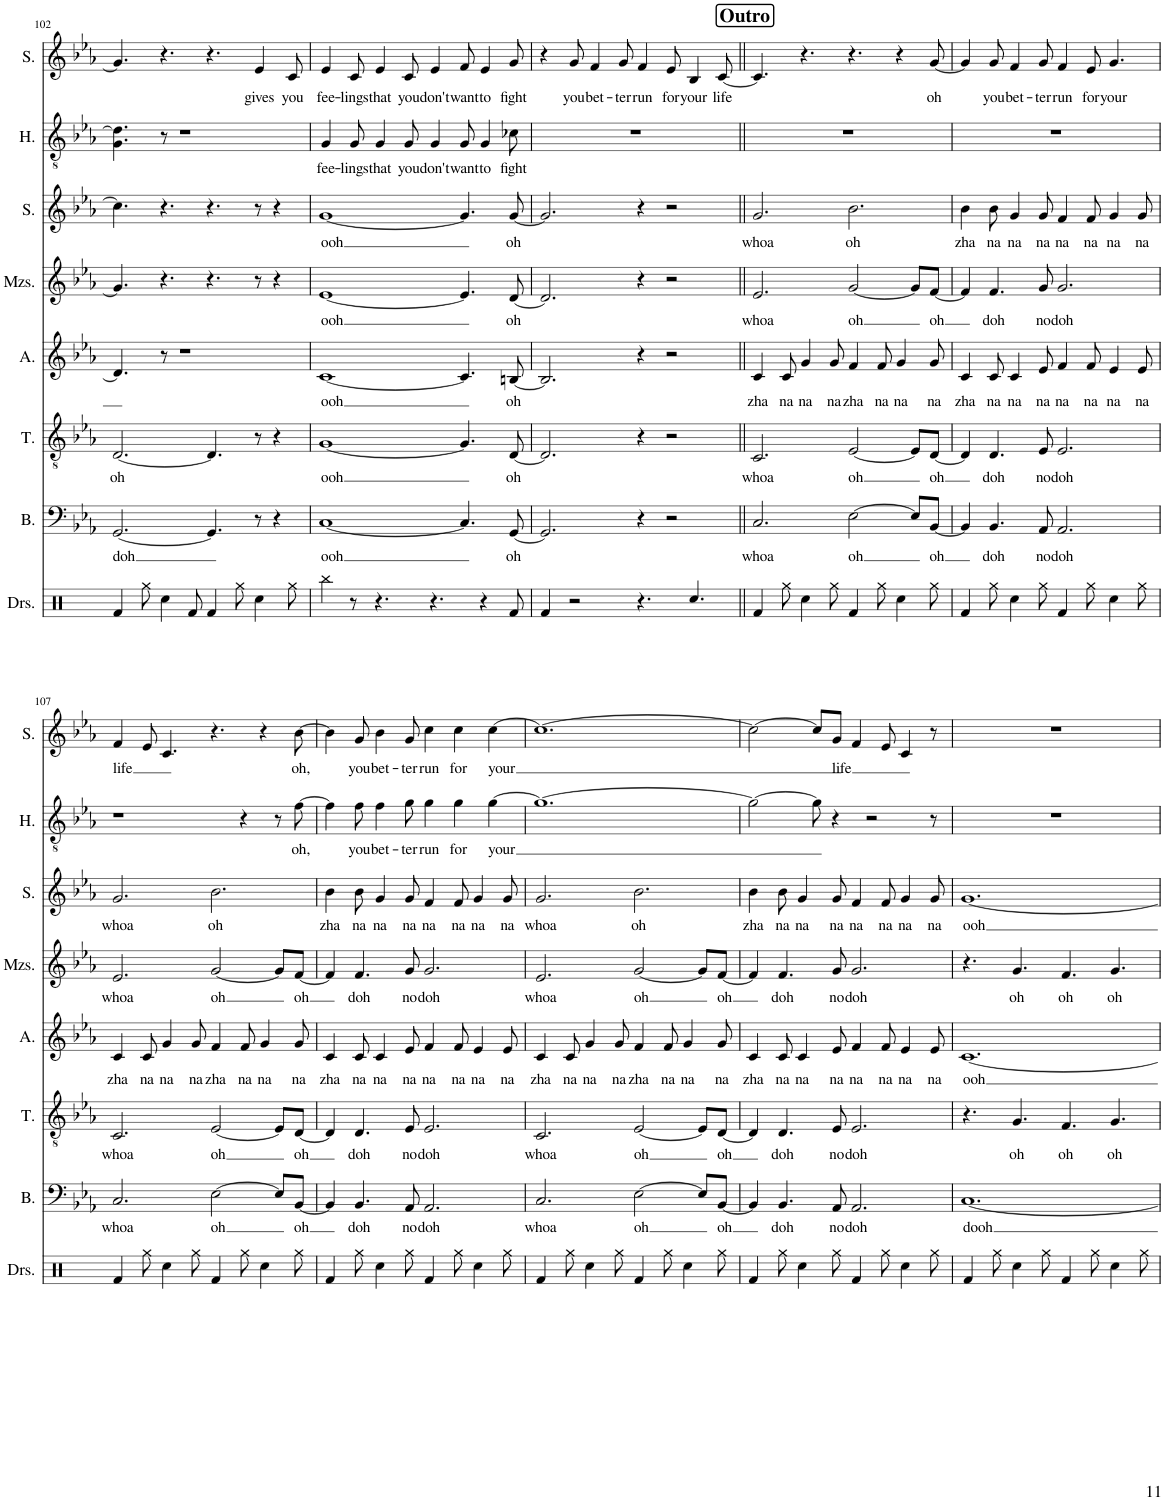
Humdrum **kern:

**kern	**text	**kern	**text	**kern	**text	**kern	**text	**kern	**text	**kern	**text	**kern	**text
*part7	*part7	*part6	*part6	*part5	*part5	*part4	*part4	*part3	*part3	*part2	*part2	*part1	*part1
*staff7	*staff7	*staff6	*staff6	*staff5	*staff5	*staff4	*staff4	*staff3	*staff3	*staff2	*staff2	*staff1	*staff1
*I"Bass	*	*I"Tenor	*	*I"Alto	*	*I"Mezzo-soprano	*	*I"Soprano	*	*I"Harmony	*	*I"Solo	*
*I'B.	*	*I'T.	*	*I'A.	*	*I'Mzs.	*	*I'S.	*	*I'H.	*	*I'S.	*
!!LO:PB:g=z
*clefF4	*	*clefGv2	*	*clefG2	*	*clefG2	*	*clefG2	*	*clefGv2	*	*clefG2	*
*k[b-e-a-]	*	*k[b-e-a-]	*	*k[b-e-a-]	*	*k[b-e-a-]	*	*k[b-e-a-]	*	*k[b-e-a-]	*	*k[b-e-a-]	*
*M12/8	*	*M12/8	*	*M12/8	*	*M12/8	*	*M12/8	*	*M12/8	*	*M12/8	*
=102	=102	=102	=102	=102	=102	=102	=102	=102	=102	=102	=102	=102	=102
!	!LO:LY:b	!	!LO:LY:b	!	!	!	!	!	!	!	!	!	!
[2.GG/	doh	[2.D/	oh	4.d/]	.	4.g/]	.	4.cc-\]	.	4.G\ 4.d\]	.	4.g/]	.
.	.	.	.	8r	.	4.r	.	4.r	.	8r	.	4.r	.
.	.	.	.	1r	.	.	.	.	.	1r	.	.	.
4.GG/]	.	4.D/]	.	.	.	4.r	.	4.r	.	.	.	4.r	.
!	!	!	!	!	!	!	!	!	!	!	!	!	!LO:LY:b
8r	.	8r	.	.	.	8r	.	8r	.	.	.	4e-/	gives
4r	.	4r	.	.	.	4r	.	4r	.	.	.	.	.
!	!	!	!	!	!	!	!	!	!	!	!	!	!LO:LY:b
.	.	.	.	.	.	.	.	.	.	.	.	8c/	you
=103	=103	=103	=103	=103	=103	=103	=103	=103	=103	=103	=103	=103	=103
!	!LO:LY:b	!	!LO:LY:b	!	!LO:LY:b	!	!LO:LY:b	!	!LO:LY:b	!	!LO:LY:b	!	!LO:LY:b
[1C	ooh	[1G	ooh	[1c	ooh	[1e-	ooh	[1g	ooh	4G/	fee-	4e-/	fee-
!	!	!	!	!	!	!	!	!	!	!	!LO:LY:b	!	!LO:LY:b
.	.	.	.	.	.	.	.	.	.	8G/	-lings	8c/	-lings
!	!	!	!	!	!	!	!	!	!	!	!LO:LY:b	!	!LO:LY:b
.	.	.	.	.	.	.	.	.	.	4G/	that	4e-/	that
!	!	!	!	!	!	!	!	!	!	!	!LO:LY:b	!	!LO:LY:b
.	.	.	.	.	.	.	.	.	.	8G/	you	8c/	you
!	!	!	!	!	!	!	!	!	!	!	!LO:LY:b	!	!LO:LY:b
.	.	.	.	.	.	.	.	.	.	4G/	don't	4e-/	don't
!	!	!	!	!	!	!	!	!	!	!	!LO:LY:b	!	!LO:LY:b
4.C/]	.	4.G/]	.	4.c/]	.	4.e-/]	.	4.g/]	.	8G/	want	8f/	want
!	!	!	!	!	!	!	!	!	!	!	!LO:LY:b	!	!LO:LY:b
.	.	.	.	.	.	.	.	.	.	4G/	to	4e-/	to
!	!LO:LY:b	!	!LO:LY:b	!	!LO:LY:b	!	!LO:LY:b	!	!LO:LY:b	!	!LO:LY:b	!	!LO:LY:b
[8GG/	oh	[8D/	oh	[8Bn/	oh	[8d/	oh	[8g/	oh	8c-X\	fight	8g/	fight
=104	=104	=104	=104	=104	=104	=104	=104	=104	=104	=104	=104	=104	=104
2.GG/]	.	2.D/]	.	2.B/]	.	2.d/]	.	2.g/]	.	1.r	.	4r	.
!	!	!	!	!	!	!	!	!	!	!	!	!	!LO:LY:b
.	.	.	.	.	.	.	.	.	.	.	.	8g/	you
!	!	!	!	!	!	!	!	!	!	!	!	!	!LO:LY:b
.	.	.	.	.	.	.	.	.	.	.	.	4f/	bet-
!	!	!	!	!	!	!	!	!	!	!	!	!	!LO:LY:b
.	.	.	.	.	.	.	.	.	.	.	.	8g/	-ter
!	!	!	!	!	!	!	!	!	!	!	!	!	!LO:LY:b
4r	.	4r	.	4r	.	4r	.	4r	.	.	.	4f/	run
!	!	!	!	!	!	!	!	!	!	!	!	!	!LO:LY:b
2r	.	2r	.	2r	.	2r	.	2r	.	.	.	8e-/	for
!	!	!	!	!	!	!	!	!	!	!	!	!	!LO:LY:b
.	.	.	.	.	.	.	.	.	.	.	.	4B-/	your
!	!	!	!	!	!	!	!	!	!	!	!	!	!LO:LY:b
.	.	.	.	.	.	.	.	.	.	.	.	[8c/	life
!!LO:REH:place=s1:a:B:cj:fs=14:t=Outro
=105||	=105||	=105||	=105||	=105||	=105||	=105||	=105||	=105||	=105||	=105||	=105||	=105||	=105||
!	!LO:LY:b	!	!LO:LY:b	!	!LO:LY:b	!	!LO:LY:b	!	!LO:LY:b	!	!	!	!
2.C/	whoa	2.C/	whoa	4c/	zha	2.e-/	whoa	2.g/	whoa	1.r	.	4.c/]	.
!	!	!	!	!	!LO:LY:b	!	!	!	!	!	!	!	!
.	.	.	.	8c/	na	.	.	.	.	.	.	.	.
!	!	!	!	!	!LO:LY:b	!	!	!	!	!	!	!	!
.	.	.	.	4g/	na	.	.	.	.	.	.	4.r	.
!	!	!	!	!	!LO:LY:b	!	!	!	!	!	!	!	!
.	.	.	.	8g/	na	.	.	.	.	.	.	.	.
!	!LO:LY:b	!	!LO:LY:b	!	!LO:LY:b	!	!LO:LY:b	!	!LO:LY:b	!	!	!	!
[2E-\	oh	[2E-/	oh	4f/	zha	[2g/	oh	2.b-\	oh	.	.	4.r	.
!	!	!	!	!	!LO:LY:b	!	!	!	!	!	!	!	!
.	.	.	.	8f/	na	.	.	.	.	.	.	.	.
!	!	!	!	!	!LO:LY:b	!	!	!	!	!	!	!	!
.	.	.	.	4g/	na	.	.	.	.	.	.	4r	.
8E-/L]	.	8E-/L]	.	.	.	8g/L]	.	.	.	.	.	.	.
!	!LO:LY:b	!	!LO:LY:b	!	!LO:LY:b	!	!LO:LY:b	!	!	!	!	!	!LO:LY:b
[8BB-/J	oh	[8D/J	oh	8g/	na	[8f/J	oh	.	.	.	.	[8g/	oh
=106	=106	=106	=106	=106	=106	=106	=106	=106	=106	=106	=106	=106	=106
!	!	!	!	!	!LO:LY:b	!	!	!	!LO:LY:b	!	!	!	!
4BB-/]	.	4D/]	.	4c/	zha	4f/]	.	4b-\	zha	1.r	.	4g/]	.
!	!LO:LY:b	!	!LO:LY:b	!	!LO:LY:b	!	!LO:LY:b	!	!LO:LY:b	!	!	!	!LO:LY:b
4.BB-/	doh	4.D/	doh	8c/	na	4.f/	doh	8b-\	na	.	.	8g/	you
!	!	!	!	!	!LO:LY:b	!	!	!	!LO:LY:b	!	!	!	!LO:LY:b
.	.	.	.	4c/	na	.	.	4g/	na	.	.	4f/	bet-
!	!LO:LY:b	!	!LO:LY:b	!	!LO:LY:b	!	!LO:LY:b	!	!LO:LY:b	!	!	!	!LO:LY:b
8AA-/	no	8E-/	no	8e-/	na	8g/	no	8g/	na	.	.	8g/	-ter
!	!LO:LY:b	!	!LO:LY:b	!	!LO:LY:b	!	!LO:LY:b	!	!LO:LY:b	!	!	!	!LO:LY:b
2.AA-/	doh	2.E-/	doh	4f/	na	2.g/	doh	4f/	na	.	.	4f/	run
!	!	!	!	!	!LO:LY:b	!	!	!	!LO:LY:b	!	!	!	!LO:LY:b
.	.	.	.	8f/	na	.	.	8f/	na	.	.	8e-/	for
!	!	!	!	!	!LO:LY:b	!	!	!	!LO:LY:b	!	!	!	!LO:LY:b
.	.	.	.	4e-/	na	.	.	4g/	na	.	.	4.g/	your
!	!	!	!	!	!LO:LY:b	!	!	!	!LO:LY:b	!	!	!	!
.	.	.	.	8e-/	na	.	.	8g/	na	.	.	.	.
!!LO:LB:g=z
=107	=107	=107	=107	=107	=107	=107	=107	=107	=107	=107	=107	=107	=107
!	!LO:LY:b	!	!LO:LY:b	!	!LO:LY:b	!	!LO:LY:b	!	!LO:LY:b	!	!	!	!LO:LY:b
2.C/	whoa	2.C/	whoa	4c/	zha	2.e-/	whoa	2.g/	whoa	1r	.	4f/	life
!	!	!	!	!	!LO:LY:b	!	!	!	!	!	!	!	!
.	.	.	.	8c/	na	.	.	.	.	.	.	8e-/	.
!	!	!	!	!	!LO:LY:b	!	!	!	!	!	!	!	!
.	.	.	.	4g/	na	.	.	.	.	.	.	4.c/	.
!	!	!	!	!	!LO:LY:b	!	!	!	!	!	!	!	!
.	.	.	.	8g/	na	.	.	.	.	.	.	.	.
!	!LO:LY:b	!	!LO:LY:b	!	!LO:LY:b	!	!LO:LY:b	!	!LO:LY:b	!	!	!	!
[2E-\	oh	[2E-/	oh	4f/	zha	[2g/	oh	2.b-\	oh	.	.	4.r	.
!	!	!	!	!	!LO:LY:b	!	!	!	!	!	!	!	!
.	.	.	.	8f/	na	.	.	.	.	4r	.	.	.
!	!	!	!	!	!LO:LY:b	!	!	!	!	!	!	!	!
.	.	.	.	4g/	na	.	.	.	.	.	.	4r	.
8E-/L]	.	8E-/L]	.	.	.	8g/L]	.	.	.	8r	.	.	.
!	!LO:LY:b	!	!LO:LY:b	!	!LO:LY:b	!	!LO:LY:b	!	!	!	!LO:LY:b	!	!LO:LY:b
[8BB-/J	oh	[8D/J	oh	8g/	na	[8f/J	oh	.	.	[8f\	oh,	[8b-\	oh,
=108	=108	=108	=108	=108	=108	=108	=108	=108	=108	=108	=108	=108	=108
!	!	!	!	!	!LO:LY:b	!	!	!	!LO:LY:b	!	!	!	!
4BB-/]	.	4D/]	.	4c/	zha	4f/]	.	4b-\	zha	4f\]	.	4b-\]	.
!	!LO:LY:b	!	!LO:LY:b	!	!LO:LY:b	!	!LO:LY:b	!	!LO:LY:b	!	!LO:LY:b	!	!LO:LY:b
4.BB-/	doh	4.D/	doh	8c/	na	4.f/	doh	8b-\	na	8f\	you	8g/	you
!	!	!	!	!	!LO:LY:b	!	!	!	!LO:LY:b	!	!LO:LY:b	!	!LO:LY:b
.	.	.	.	4c/	na	.	.	4g/	na	4f\	bet-	4b-\	bet-
!	!LO:LY:b	!	!LO:LY:b	!	!LO:LY:b	!	!LO:LY:b	!	!LO:LY:b	!	!LO:LY:b	!	!LO:LY:b
8AA-/	no	8E-/	no	8e-/	na	8g/	no	8g/	na	8g\	-ter	8g/	-ter
!	!LO:LY:b	!	!LO:LY:b	!	!LO:LY:b	!	!LO:LY:b	!	!LO:LY:b	!	!LO:LY:b	!	!LO:LY:b
2.AA-/	doh	2.E-/	doh	4f/	na	2.g/	doh	4f/	na	4g\	run	4cc\	run
!	!	!	!	!	!LO:LY:b	!	!	!	!LO:LY:b	!	!LO:LY:b	!	!LO:LY:b
.	.	.	.	8f/	na	.	.	8f/	na	4g\	for	4cc\	for
!	!	!	!	!	!LO:LY:b	!	!	!	!LO:LY:b	!	!	!	!
.	.	.	.	4e-/	na	.	.	4g/	na	.	.	.	.
!	!	!	!	!	!	!	!	!	!	!	!LO:LY:b	!	!LO:LY:b
.	.	.	.	.	.	.	.	.	.	[4g\	your	[4cc\	your
!	!	!	!	!	!LO:LY:b	!	!	!	!LO:LY:b	!	!	!	!
.	.	.	.	8e-/	na	.	.	8g/	na	.	.	.	.
=109	=109	=109	=109	=109	=109	=109	=109	=109	=109	=109	=109	=109	=109
!	!LO:LY:b	!	!LO:LY:b	!	!LO:LY:b	!	!LO:LY:b	!	!LO:LY:b	!	!	!	!
2.C/	whoa	2.C/	whoa	4c/	zha	2.e-/	whoa	2.g/	whoa	1.g_	.	1.cc_	.
!	!	!	!	!	!LO:LY:b	!	!	!	!	!	!	!	!
.	.	.	.	8c/	na	.	.	.	.	.	.	.	.
!	!	!	!	!	!LO:LY:b	!	!	!	!	!	!	!	!
.	.	.	.	4g/	na	.	.	.	.	.	.	.	.
!	!	!	!	!	!LO:LY:b	!	!	!	!	!	!	!	!
.	.	.	.	8g/	na	.	.	.	.	.	.	.	.
!	!LO:LY:b	!	!LO:LY:b	!	!LO:LY:b	!	!LO:LY:b	!	!LO:LY:b	!	!	!	!
[2E-\	oh	[2E-/	oh	4f/	zha	[2g/	oh	2.b-\	oh	.	.	.	.
!	!	!	!	!	!LO:LY:b	!	!	!	!	!	!	!	!
.	.	.	.	8f/	na	.	.	.	.	.	.	.	.
!	!	!	!	!	!LO:LY:b	!	!	!	!	!	!	!	!
.	.	.	.	4g/	na	.	.	.	.	.	.	.	.
8E-/L]	.	8E-/L]	.	.	.	8g/L]	.	.	.	.	.	.	.
!	!LO:LY:b	!	!LO:LY:b	!	!LO:LY:b	!	!LO:LY:b	!	!	!	!	!	!
[8BB-/J	oh	[8D/J	oh	8g/	na	[8f/J	oh	.	.	.	.	.	.
=110	=110	=110	=110	=110	=110	=110	=110	=110	=110	=110	=110	=110	=110
!	!	!	!	!	!LO:LY:b	!	!	!	!LO:LY:b	!	!	!	!
4BB-/]	.	4D/]	.	4c/	zha	4f/]	.	4b-\	zha	2g\_	.	2cc\_	.
!	!LO:LY:b	!	!LO:LY:b	!	!LO:LY:b	!	!LO:LY:b	!	!LO:LY:b	!	!	!	!
4.BB-/	doh	4.D/	doh	8c/	na	4.f/	doh	8b-\	na	.	.	.	.
!	!	!	!	!	!LO:LY:b	!	!	!	!LO:LY:b	!	!	!	!
.	.	.	.	4c/	na	.	.	4g/	na	.	.	.	.
.	.	.	.	.	.	.	.	.	.	8g\]	.	8cc/L]	.
!	!LO:LY:b	!	!LO:LY:b	!	!LO:LY:b	!	!LO:LY:b	!	!LO:LY:b	!	!	!	!LO:LY:b
8AA-/	no	8E-/	no	8e-/	na	8g/	no	8g/	na	4r	.	8g/J	life
!	!LO:LY:b	!	!LO:LY:b	!	!LO:LY:b	!	!LO:LY:b	!	!LO:LY:b	!	!	!	!
2.AA-/	doh	2.E-/	doh	4f/	na	2.g/	doh	4f/	na	.	.	4f/	.
.	.	.	.	.	.	.	.	.	.	2r	.	.	.
!	!	!	!	!	!LO:LY:b	!	!	!	!LO:LY:b	!	!	!	!
.	.	.	.	8f/	na	.	.	8f/	na	.	.	8e-/	.
!	!	!	!	!	!LO:LY:b	!	!	!	!LO:LY:b	!	!	!	!
.	.	.	.	4e-/	na	.	.	4g/	na	.	.	4c/	.
!	!	!	!	!	!LO:LY:b	!	!	!	!LO:LY:b	!	!	!	!
.	.	.	.	8e-/	na	.	.	8g/	na	8r	.	8r	.
=111	=111	=111	=111	=111	=111	=111	=111	=111	=111	=111	=111	=111	=111
!	!LO:LY:b	!	!	!	!LO:LY:b	!	!	!	!LO:LY:b	!	!	!	!
[1.C	dooh	4.r	.	[1.c	ooh	4.r	.	[1.g	ooh	1.r	.	1.r	.
!	!	!	!LO:LY:b	!	!	!	!LO:LY:b	!	!	!	!	!	!
.	.	4.G/	oh	.	.	4.g/	oh	.	.	.	.	.	.
!	!	!	!LO:LY:b	!	!	!	!LO:LY:b	!	!	!	!	!	!
.	.	4.F/	oh	.	.	4.f/	oh	.	.	.	.	.	.
!	!	!	!LO:LY:b	!	!	!	!LO:LY:b	!	!	!	!	!	!
.	.	4.G/	oh	.	.	4.g/	oh	.	.	.	.	.	.
=	=	=	=	=	=	=	=	=	=	=	=	=	=
*-	*-	*-	*-	*-	*-	*-	*-	*-	*-	*-	*-	*-	*-
